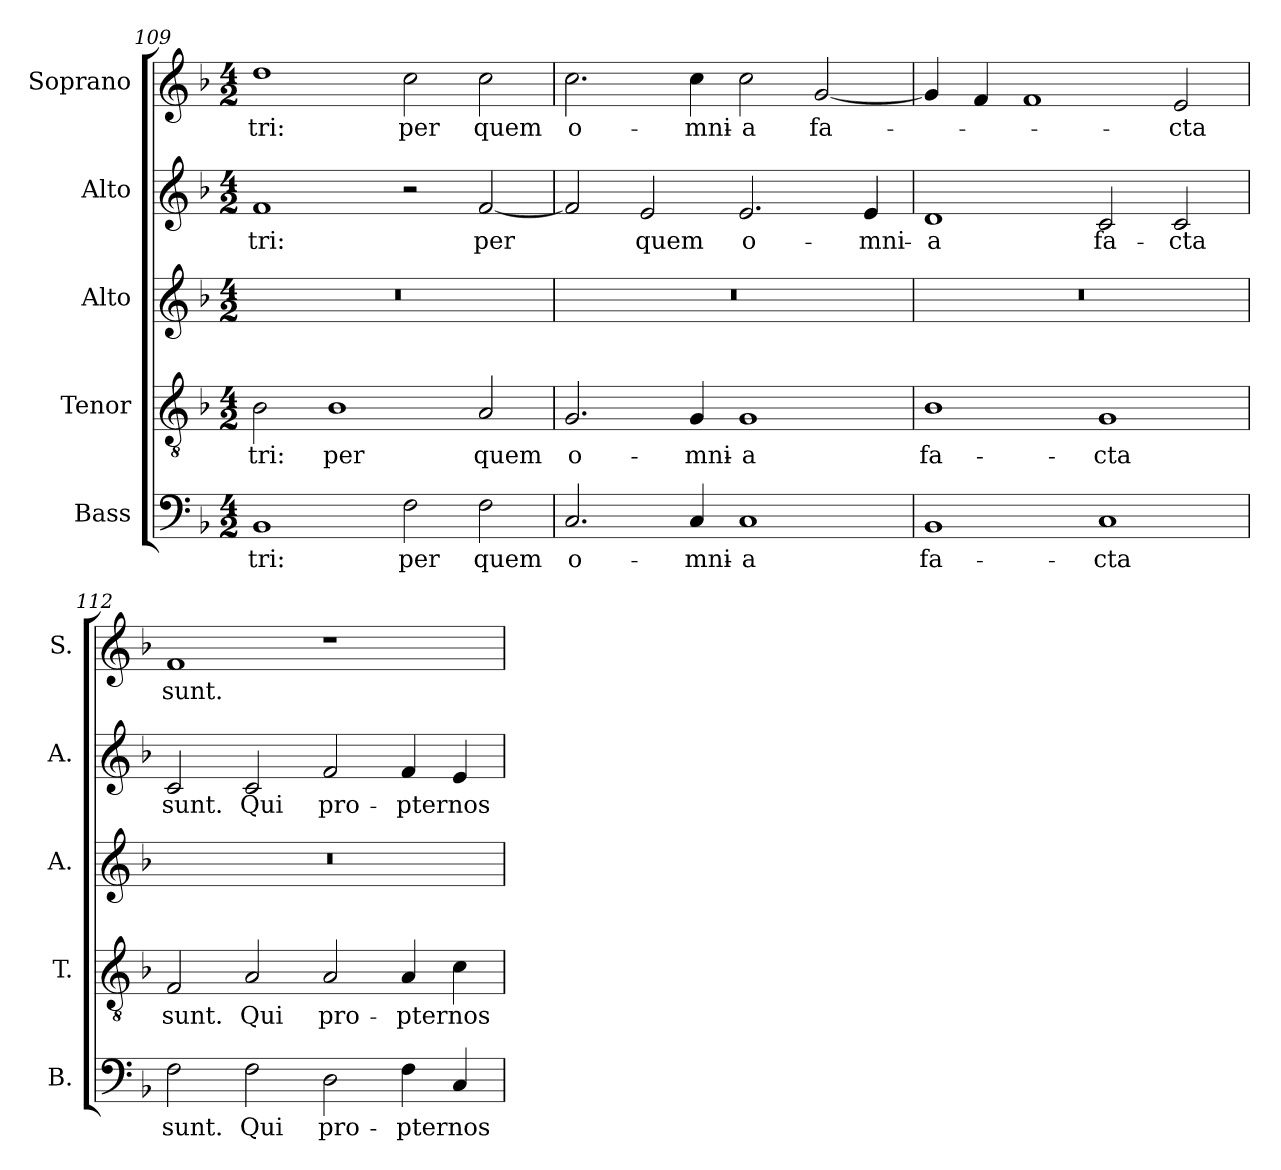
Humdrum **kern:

**kern	**text	**kern	**text	**kern	**kern	**text	**kern	**text
*part5	*part5	*part4	*part4	*part3	*part2	*part2	*part1	*part1
*staff5	*staff5	*staff4	*staff4	*staff3	*staff2	*staff2	*staff1	*staff1
*I"Bass	*	*I"Tenor	*	*I"Alto	*I"Alto	*	*I"Soprano	*
*I'B.	*	*I'T.	*	*I'A.	*I'A.	*	*I'S.	*
*clefF4	*	*clefGv2	*	*clefG2	*clefG2	*	*clefG2	*
*	*	*ITrd7c12	*	*	*	*	*	*
*k[b-]	*	*k[b-]	*	*k[b-]	*k[b-]	*	*k[b-]	*
*F:	*	*F:	*	*F:	*F:	*	*F:	*
*M4/2	*	*M4/2	*	*M4/2	*M4/2	*	*M4/2	*
=109	=109	=109	=109	=109	=109	=109	=109	=109
!	!LO:LY:b:color=#000000	!	!	!	!	!	!	!
!	!	!	!LO:LY:b:color=#000000	!LO:N:vis=1	!	!	!	!
!	!	!	!	!	!	!LO:LY:b:color=#000000	!	!
!	!	!	!	!	!	!	!	!LO:LY:b:color=#000000
1BB-i	-tri:	2BB-i\	-tri:	0r	1fi	-tri:	1ddi	-tri:
!	!	!	!LO:LY:b:color=#000000	!	!	!	!	!
.	.	1BB-i	per	.	.	.	.	.
!	!LO:LY:b:color=#000000	!	!	!	!	!	!	!
!	!	!	!	!	!	!	!	!LO:LY:b:color=#000000
2Fi\	per	.	.	.	2r	.	2cci\	per
!	!LO:LY:b:color=#000000	!	!	!	!	!	!	!
!	!	!	!LO:LY:b:color=#000000	!	!	!	!	!
!	!	!	!	!	!	!LO:LY:b:color=#000000	!	!
!	!	!	!	!	!	!	!	!LO:LY:b:color=#000000
2Fi\	quem	2AAi/	quem	.	[2fi/	per	2cci\	quem
=110	=110	=110	=110	=110	=110	=110	=110	=110
!	!LO:LY:b:color=#000000	!	!	!	!	!	!	!
!	!	!	!LO:LY:b:color=#000000	!LO:N:vis=1	!	!	!	!
!	!	!	!	!	!	!	!	!LO:LY:b:color=#000000
2.Ci/	o-	2.GGi/	o-	0r	2fi/]	.	2.cci\	o-
!	!	!	!	!	!	!LO:LY:b:color=#000000	!	!
.	.	.	.	.	2ei/	quem	.	.
!	!LO:LY:b:color=#000000	!	!	!	!	!	!	!
!	!	!	!LO:LY:b:color=#000000	!	!	!	!	!
!	!	!	!	!	!	!	!	!LO:LY:b:color=#000000
4Ci/	-mni-	4GGi/	-mni-	.	.	.	4cci\	-mni-
!	!LO:LY:b:color=#000000	!	!	!	!	!	!	!
!	!	!	!LO:LY:b:color=#000000	!	!	!	!	!
!	!	!	!	!	!	!LO:LY:b:color=#000000	!	!
!	!	!	!	!	!	!	!	!LO:LY:b:color=#000000
1Ci	-a	1GGi	-a	.	2.ei/	o-	2cci\	-a
!	!	!	!	!	!	!	!	!LO:LY:b:color=#000000
.	.	.	.	.	.	.	[2gi/	fa-
!	!	!	!	!	!	!LO:LY:b:color=#000000	!	!
.	.	.	.	.	4ei/	-mni-	.	.
=111	=111	=111	=111	=111	=111	=111	=111	=111
!	!LO:LY:b:color=#000000	!	!	!	!	!	!	!
!	!	!	!LO:LY:b:color=#000000	!LO:N:vis=1	!	!	!	!
!	!	!	!	!	!	!LO:LY:b:color=#000000	!	!
1BB-i	fa-	1BB-i	fa-	0r	1di	-a	4gi/]	.
.	.	.	.	.	.	.	4fi/	.
.	.	.	.	.	.	.	1fi	.
!	!LO:LY:b:color=#000000	!	!	!	!	!	!	!
!	!	!	!LO:LY:b:color=#000000	!	!	!	!	!
!	!	!	!	!	!	!LO:LY:b:color=#000000	!	!
1Ci	-cta	1GGi	-cta	.	2ci/	fa-	.	.
!	!	!	!	!	!	!LO:LY:b:color=#000000	!	!
!	!	!	!	!	!	!	!	!LO:LY:b:color=#000000
.	.	.	.	.	2ci/	-cta	2ei/	-cta
!!LO:LB:g=z
=112	=112	=112	=112	=112	=112	=112	=112	=112
!	!LO:LY:b:color=#000000	!	!	!	!	!	!	!
!	!	!	!LO:LY:b:color=#000000	!LO:N:vis=1	!	!	!	!
!	!	!	!	!	!	!LO:LY:b:color=#000000	!	!
!	!	!	!	!	!	!	!	!LO:LY:b:color=#000000
2Fi\	sunt.	2FFi/	sunt.	0r	2ci/	sunt.	1fi	sunt.
!	!LO:LY:b:color=#000000	!	!	!	!	!	!	!
!	!	!	!LO:LY:b:color=#000000	!	!	!	!	!
!	!	!	!	!	!	!LO:LY:b:color=#000000	!	!
2Fi\	Qui	2AAi/	Qui	.	2ci/	Qui	.	.
!	!LO:LY:b:color=#000000	!	!	!	!	!	!	!
!	!	!	!LO:LY:b:color=#000000	!	!	!	!	!
!	!	!	!	!	!	!LO:LY:b:color=#000000	!	!
2Di\	pro-	2AAi/	pro-	.	2fi/	pro-	1r	.
!	!LO:LY:b:color=#000000	!	!	!	!	!	!	!
!	!	!	!LO:LY:b:color=#000000	!	!	!	!	!
!	!	!	!	!	!	!LO:LY:b:color=#000000	!	!
4Fi\	-pter	4AAi/	-pter	.	4fi/	-pter	.	.
!	!LO:LY:b:color=#000000	!	!	!	!	!	!	!
!	!	!	!LO:LY:b:color=#000000	!	!	!	!	!
!	!	!	!	!	!	!LO:LY:b:color=#000000	!	!
4Ci/	nos	4Ci\	nos	.	4ei/	nos	.	.
=	=	=	=	=	=	=	=	=
*-	*-	*-	*-	*-	*-	*-	*-	*-
